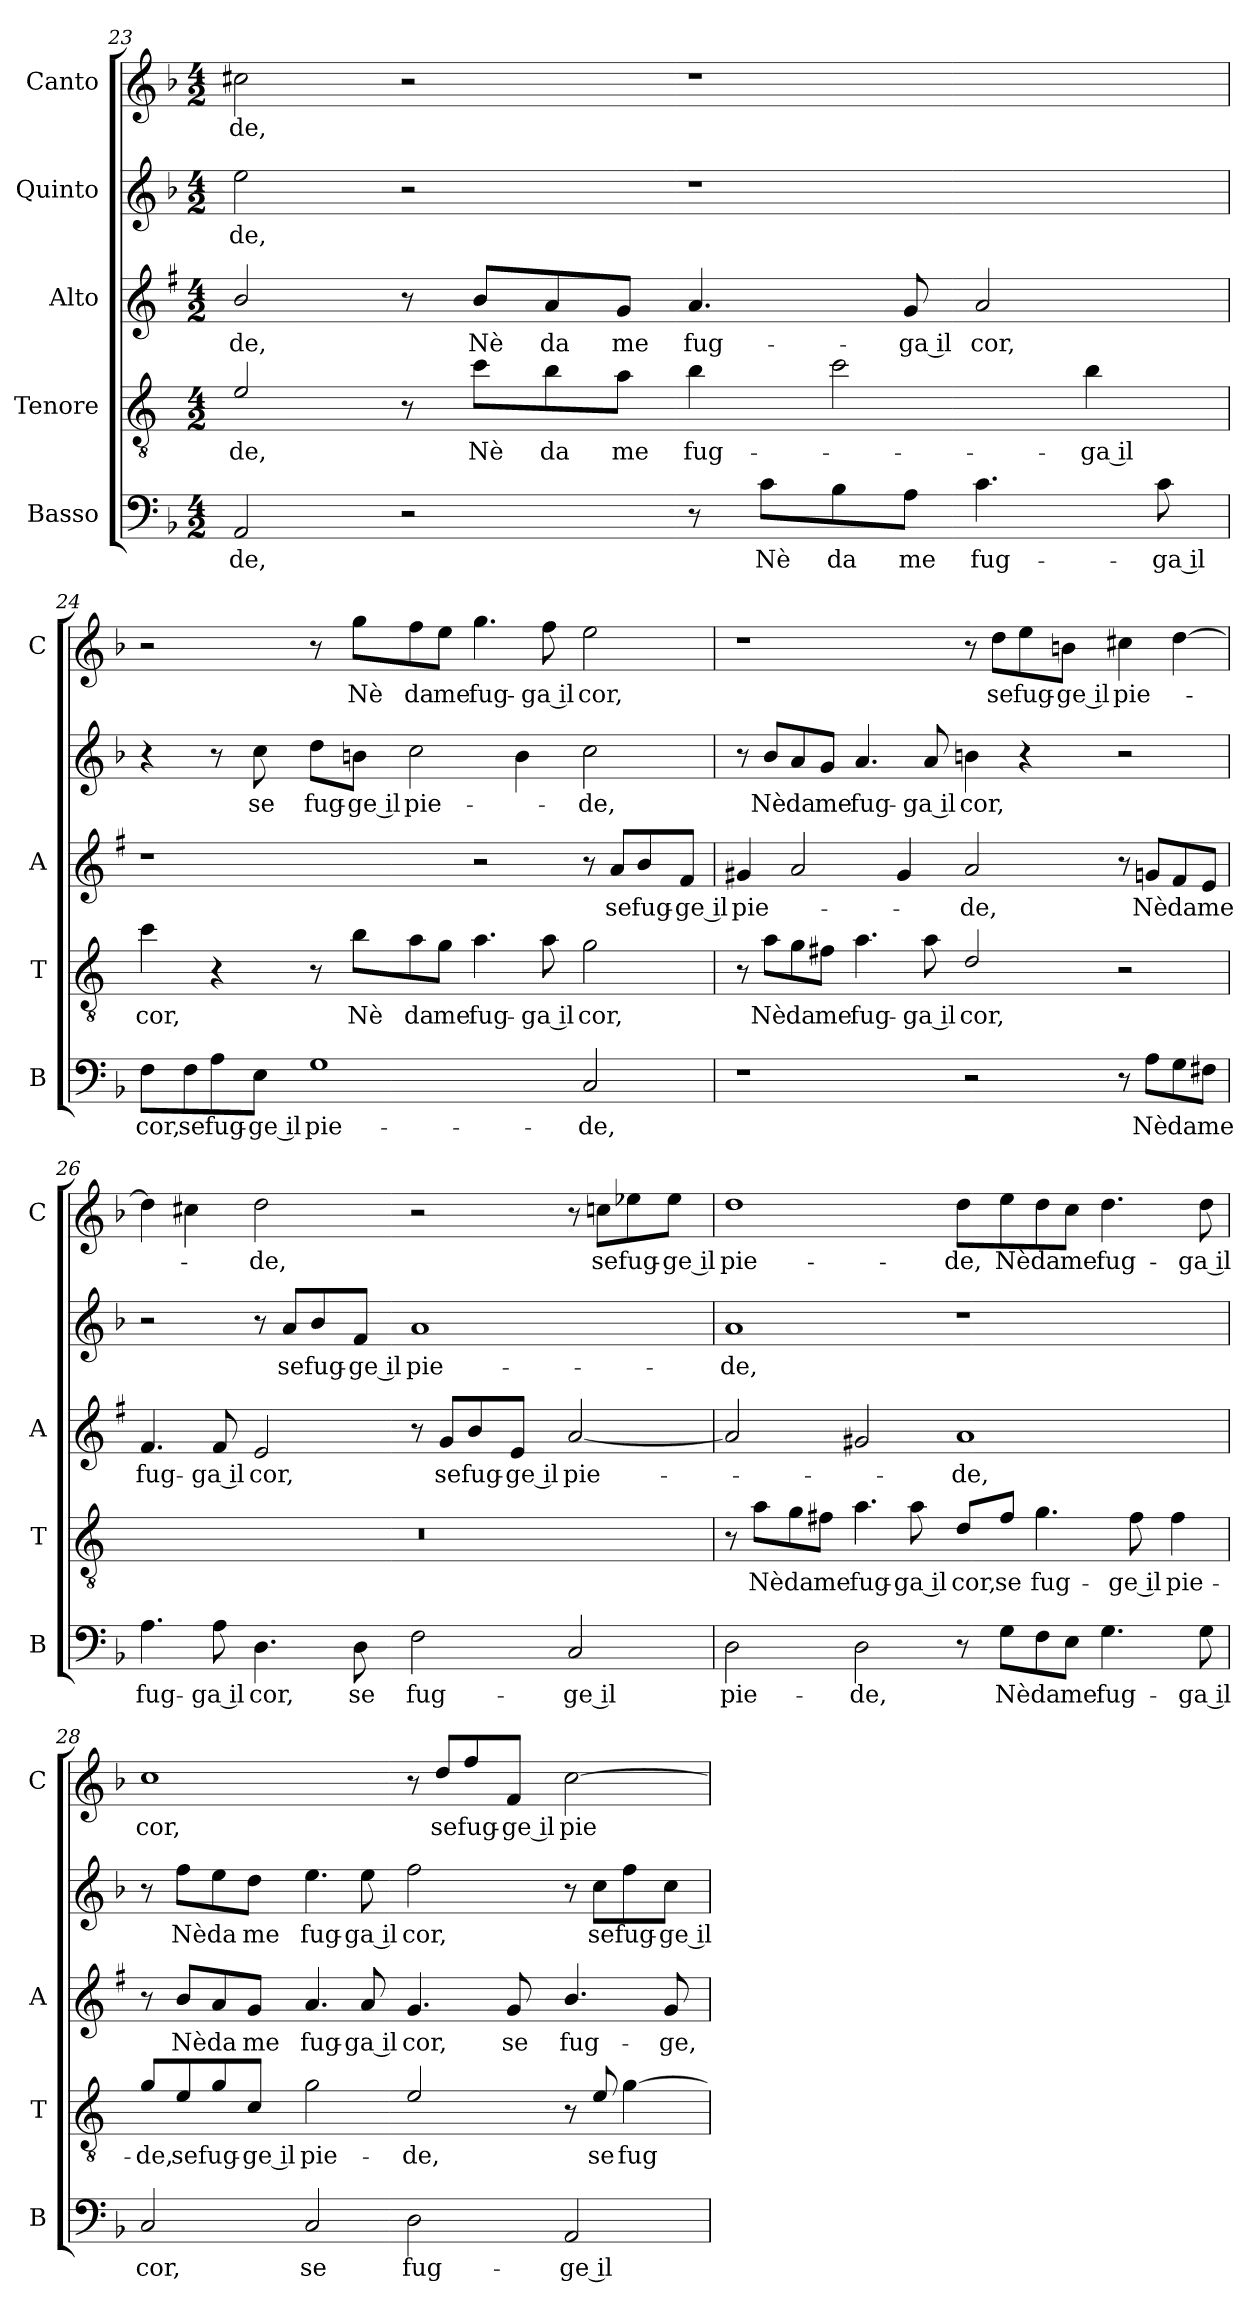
**kern	**text	**kern	**text	**kern	**text	**kern	**text	**kern	**text
*part5	*part5	*part4	*part4	*part3	*part3	*part2	*part2	*part1	*part1
*staff5	*staff5	*staff4	*staff4	*staff3	*staff3	*staff2	*staff2	*staff1	*staff1
*I"Basso	*	*I"Tenore	*	*I"Alto	*	*I"Quinto	*	*I"Canto	*
*I'B	*	*I'T	*	*I'A	*	*	*	*I'C	*
*clefF4	*	*clefGv2	*	*clefG2	*	*clefG2	*	*clefG2	*
*	*	*ITrd4c7	*	*ITrd1c2	*	*	*	*	*
*k[b-]	*	*k[b-]	*	*k[b-]	*	*k[b-]	*	*k[b-]	*
*F:	*	*F:	*	*F:	*	*F:	*	*F:	*
*M4/2	*	*M4/2	*	*M4/2	*	*M4/2	*	*M4/2	*
=23	=23	=23	=23	=23	=23	=23	=23	=23	=23
!	!LO:LY:b	!	!LO:LY:b	!	!LO:LY:b	!	!LO:LY:b	!	!LO:LY:b
2AA/	-de,	2A/	-de,	2a/	-de,	2ee\	-de,	2cc#X\	-de,
2r	.	8r	.	8r	.	2r	.	2r	.
!	!	!	!LO:LY:b	!	!LO:LY:b	!	!	!	!
.	.	8f\L	Nè	8a/L	Nè	.	.	.	.
!	!	!	!LO:LY:b	!	!LO:LY:b	!	!	!	!
.	.	8e\	da	8g/	da	.	.	.	.
!	!	!	!LO:LY:b	!	!LO:LY:b	!	!	!	!
.	.	8d\J	me	8f/J	me	.	.	.	.
!	!	!	!LO:LY:b	!	!LO:LY:b	!	!	!	!
8r	.	4e\	fug-	4.g/	fug-	1r	.	1r	.
!	!LO:LY:b	!	!	!	!	!	!	!	!
8c\L	Nè	.	.	.	.	.	.	.	.
!	!LO:LY:b	!	!	!	!	!	!	!	!
8B-\	da	2f\	.	.	.	.	.	.	.
!	!LO:LY:b	!	!	!	!LO:LY:b	!	!	!	!
8A\J	me	.	.	8f/	-ga il	.	.	.	.
!	!LO:LY:b	!	!	!	!LO:LY:b	!	!	!	!
4.c\	fug-	.	.	2g/	cor,	.	.	.	.
!	!	!	!LO:LY:b	!	!	!	!	!	!
.	.	4e\	-ga il	.	.	.	.	.	.
!	!LO:LY:b	!	!	!	!	!	!	!	!
8c\	-ga il	.	.	.	.	.	.	.	.
!!LO:PB:g=z
=24	=24	=24	=24	=24	=24	=24	=24	=24	=24
!	!LO:LY:b	!	!LO:LY:b	!	!	!	!	!	!
8F\L	cor,	4f\	cor,	1r	.	4r	.	2r	.
!	!LO:LY:b	!	!	!	!	!	!	!	!
8F\	se	.	.	.	.	.	.	.	.
!	!LO:LY:b	!	!	!	!	!	!	!	!
8A\	fug-	4r	.	.	.	8r	.	.	.
!	!LO:LY:b	!	!	!	!	!	!LO:LY:b	!	!
8E\J	-ge il	.	.	.	.	8cc\	se	.	.
!	!LO:LY:b	!	!	!	!	!	!LO:LY:b	!	!
1G	pie-	8r	.	.	.	8dd\L	fug-	8r	.
!	!	!	!LO:LY:b	!	!	!	!LO:LY:b	!	!LO:LY:b
.	.	8e\L	Nè	.	.	8bn\J	-ge il	8gg\L	Nè
!	!	!	!LO:LY:b	!	!	!	!LO:LY:b	!	!LO:LY:b
.	.	8d\	da	.	.	2cc\	pie-	8ff\	da
!	!	!	!LO:LY:b	!	!	!	!	!	!LO:LY:b
.	.	8c\J	me	.	.	.	.	8ee\J	me
!	!	!	!LO:LY:b	!	!	!	!	!	!LO:LY:b
.	.	4.d\	fug-	2r	.	.	.	4.gg\	fug-
.	.	.	.	.	.	4b\	.	.	.
!	!	!	!LO:LY:b	!	!	!	!	!	!LO:LY:b
.	.	8d\	-ga il	.	.	.	.	8ff\	-ga il
!	!LO:LY:b	!	!LO:LY:b	!	!	!	!LO:LY:b	!	!LO:LY:b
2C/	-de,	2c\	cor,	8r	.	2cc\	-de,	2ee\	cor,
!	!	!	!	!	!LO:LY:b	!	!	!	!
.	.	.	.	8g/L	se	.	.	.	.
!	!	!	!	!	!LO:LY:b	!	!	!	!
.	.	.	.	8a/	fug-	.	.	.	.
!	!	!	!	!	!LO:LY:b	!	!	!	!
.	.	.	.	8e/J	-ge il	.	.	.	.
=25	=25	=25	=25	=25	=25	=25	=25	=25	=25
!	!	!	!	!	!LO:LY:b	!	!	!	!
1r	.	8r	.	4f#X/	pie-	8r	.	1r	.
!	!	!	!LO:LY:b	!	!	!	!LO:LY:b	!	!
.	.	8d\L	Nè	.	.	8b-/L	Nè	.	.
!	!	!	!LO:LY:b	!	!	!	!LO:LY:b	!	!
.	.	8c\	da	2g/	.	8a/	da	.	.
!	!	!	!LO:LY:b	!	!	!	!LO:LY:b	!	!
.	.	8Bn\J	me	.	.	8g/J	me	.	.
!	!	!	!LO:LY:b	!	!	!	!LO:LY:b	!	!
.	.	4.d\	fug-	.	.	4.a/	fug-	.	.
.	.	.	.	4f#/	.	.	.	.	.
!	!	!	!LO:LY:b	!	!	!	!LO:LY:b	!	!
.	.	8d\	-ga il	.	.	8a/	-ga il	.	.
!	!	!	!LO:LY:b	!	!LO:LY:b	!	!LO:LY:b	!	!
2r	.	2G/	cor,	2g/	-de,	4bn\	cor,	8r	.
!	!	!	!	!	!	!	!	!	!LO:LY:b
.	.	.	.	.	.	.	.	8dd\L	se
!	!	!	!	!	!	!	!	!	!LO:LY:b
.	.	.	.	.	.	4r	.	8ee\	fug-
!	!	!	!	!	!	!	!	!	!LO:LY:b
.	.	.	.	.	.	.	.	8bn\J	-ge il
!	!	!	!	!	!	!	!	!	!LO:LY:b
8r	.	2r	.	8r	.	2r	.	4cc#X\	pie-
!	!LO:LY:b	!	!	!	!LO:LY:b	!	!	!	!
8A\L	Nè	.	.	8fn/L	Nè	.	.	.	.
!	!LO:LY:b	!	!	!	!LO:LY:b	!	!	!	!
8G\	da	.	.	8e/	da	.	.	[4dd\	.
!	!LO:LY:b	!	!	!	!LO:LY:b	!	!	!	!
8F#X\J	me	.	.	8d/J	me	.	.	.	.
!!LO:LB:g=z
=26	=26	=26	=26	=26	=26	=26	=26	=26	=26
!	!LO:LY:b	!	!	!	!LO:LY:b	!	!	!	!
4.A\	fug-	0r	.	4.e/	fug-	2r	.	4dd\]	.
.	.	.	.	.	.	.	.	4cc#X\	.
!	!LO:LY:b	!	!	!	!LO:LY:b	!	!	!	!
8A\	-ga il	.	.	8e/	-ga il	.	.	.	.
!	!LO:LY:b	!	!	!	!LO:LY:b	!	!	!	!LO:LY:b
4.D\	cor,	.	.	2d/	cor,	8r	.	2dd\	-de,
!	!	!	!	!	!	!	!LO:LY:b	!	!
.	.	.	.	.	.	8a/L	se	.	.
!	!	!	!	!	!	!	!LO:LY:b	!	!
.	.	.	.	.	.	8b-/	fug-	.	.
!	!LO:LY:b	!	!	!	!	!	!LO:LY:b	!	!
8D\	se	.	.	.	.	8f/J	-ge il	.	.
!	!LO:LY:b	!	!	!	!	!	!LO:LY:b	!	!
2F\	fug-	.	.	8r	.	1a	pie-	2r	.
!	!	!	!	!	!LO:LY:b	!	!	!	!
.	.	.	.	8f/L	se	.	.	.	.
!	!	!	!	!	!LO:LY:b	!	!	!	!
.	.	.	.	8a/	fug-	.	.	.	.
!	!	!	!	!	!LO:LY:b	!	!	!	!
.	.	.	.	8d/J	-ge il	.	.	.	.
!	!LO:LY:b	!	!	!	!LO:LY:b	!	!	!	!
2C/	-ge il	.	.	[2g/	pie-	.	.	8r	.
!	!	!	!	!	!	!	!	!	!LO:LY:b
.	.	.	.	.	.	.	.	8ccn\L	se
!	!	!	!	!	!	!	!	!	!LO:LY:b
.	.	.	.	.	.	.	.	8ee-X\	fug-
!	!	!	!	!	!	!	!	!	!LO:LY:b
.	.	.	.	.	.	.	.	8ee-\J	-ge il
=27	=27	=27	=27	=27	=27	=27	=27	=27	=27
!	!LO:LY:b	!	!	!	!	!	!LO:LY:b	!	!LO:LY:b
2D\	pie-	8r	.	2g/]	.	1a	-de,	1dd	pie-
!	!	!	!LO:LY:b	!	!	!	!	!	!
.	.	8d\L	Nè	.	.	.	.	.	.
!	!	!	!LO:LY:b	!	!	!	!	!	!
.	.	8c\	da	.	.	.	.	.	.
!	!	!	!LO:LY:b	!	!	!	!	!	!
.	.	8Bn\J	me	.	.	.	.	.	.
!	!LO:LY:b	!	!LO:LY:b	!	!	!	!	!	!
2D\	-de,	4.d\	fug-	2f#X/	.	.	.	.	.
!	!	!	!LO:LY:b	!	!	!	!	!	!
.	.	8d\	-ga il	.	.	.	.	.	.
!	!	!	!LO:LY:b	!	!LO:LY:b	!	!	!	!LO:LY:b
8r	.	8G/L	cor,	1g	-de,	1r	.	8dd\L	-de,
!	!LO:LY:b	!	!LO:LY:b	!	!	!	!	!	!LO:LY:b
8G\L	Nè	8B/J	se	.	.	.	.	8ee\	Nè
!	!LO:LY:b	!	!LO:LY:b	!	!	!	!	!	!LO:LY:b
8F\	da	4.c\	fug-	.	.	.	.	8dd\	da
!	!LO:LY:b	!	!	!	!	!	!	!	!LO:LY:b
8E\J	me	.	.	.	.	.	.	8cc\J	me
!	!LO:LY:b	!	!	!	!	!	!	!	!LO:LY:b
4.G\	fug-	.	.	.	.	.	.	4.dd\	fug-
!	!	!	!LO:LY:b	!	!	!	!	!	!
.	.	8B\	-ge il	.	.	.	.	.	.
!	!	!	!LO:LY:b	!	!	!	!	!	!
.	.	4B\	pie-	.	.	.	.	.	.
!	!LO:LY:b	!	!	!	!	!	!	!	!LO:LY:b
8G\	-ga il	.	.	.	.	.	.	8dd\	-ga il
!!LO:LB:g=z
=28	=28	=28	=28	=28	=28	=28	=28	=28	=28
!	!LO:LY:b	!	!LO:LY:b	!	!	!	!	!	!LO:LY:b
2C/	cor,	8c/L	-de,	8r	.	8r	.	1cc	cor,
!	!	!	!LO:LY:b	!	!LO:LY:b	!	!LO:LY:b	!	!
.	.	8A/	se	8a/L	Nè	8ff\L	Nè	.	.
!	!	!	!LO:LY:b	!	!LO:LY:b	!	!LO:LY:b	!	!
.	.	8c/	fug-	8g/	da	8ee\	da	.	.
!	!	!	!LO:LY:b	!	!LO:LY:b	!	!LO:LY:b	!	!
.	.	8F/J	-ge il	8f/J	me	8dd\J	me	.	.
!	!LO:LY:b	!	!LO:LY:b	!	!LO:LY:b	!	!LO:LY:b	!	!
2C/	se	2c\	pie-	4.g/	fug-	4.ee\	fug-	.	.
!	!	!	!	!	!LO:LY:b	!	!LO:LY:b	!	!
.	.	.	.	8g/	-ga il	8ee\	-ga il	.	.
!	!LO:LY:b	!	!LO:LY:b	!	!LO:LY:b	!	!LO:LY:b	!	!
2D\	fug-	2A/	-de,	4.f/	cor,	2ff\	cor,	8r	.
!	!	!	!	!	!	!	!	!	!LO:LY:b
.	.	.	.	.	.	.	.	8dd/L	se
!	!	!	!	!	!	!	!	!	!LO:LY:b
.	.	.	.	.	.	.	.	8ff/	fug-
!	!	!	!	!	!LO:LY:b	!	!	!	!LO:LY:b
.	.	.	.	8f/	se	.	.	8f/J	-ge il
!	!LO:LY:b	!	!	!	!LO:LY:b	!	!	!	!LO:LY:b
2AA/	-ge il	8r	.	4.a/	fug-	8r	.	[2cc\	pie-
!	!	!	!LO:LY:b	!	!	!	!LO:LY:b	!	!
.	.	8A/	se	.	.	8cc\L	se	.	.
!	!	!	!LO:LY:b	!	!	!	!LO:LY:b	!	!
.	.	[4c\	fug-	.	.	8ff\	fug-	.	.
!	!	!	!	!	!LO:LY:b	!	!LO:LY:b	!	!
.	.	.	.	8f/	-ge,	8cc\J	-ge il	.	.
=	=	=	=	=	=	=	=	=	=
*-	*-	*-	*-	*-	*-	*-	*-	*-	*-
